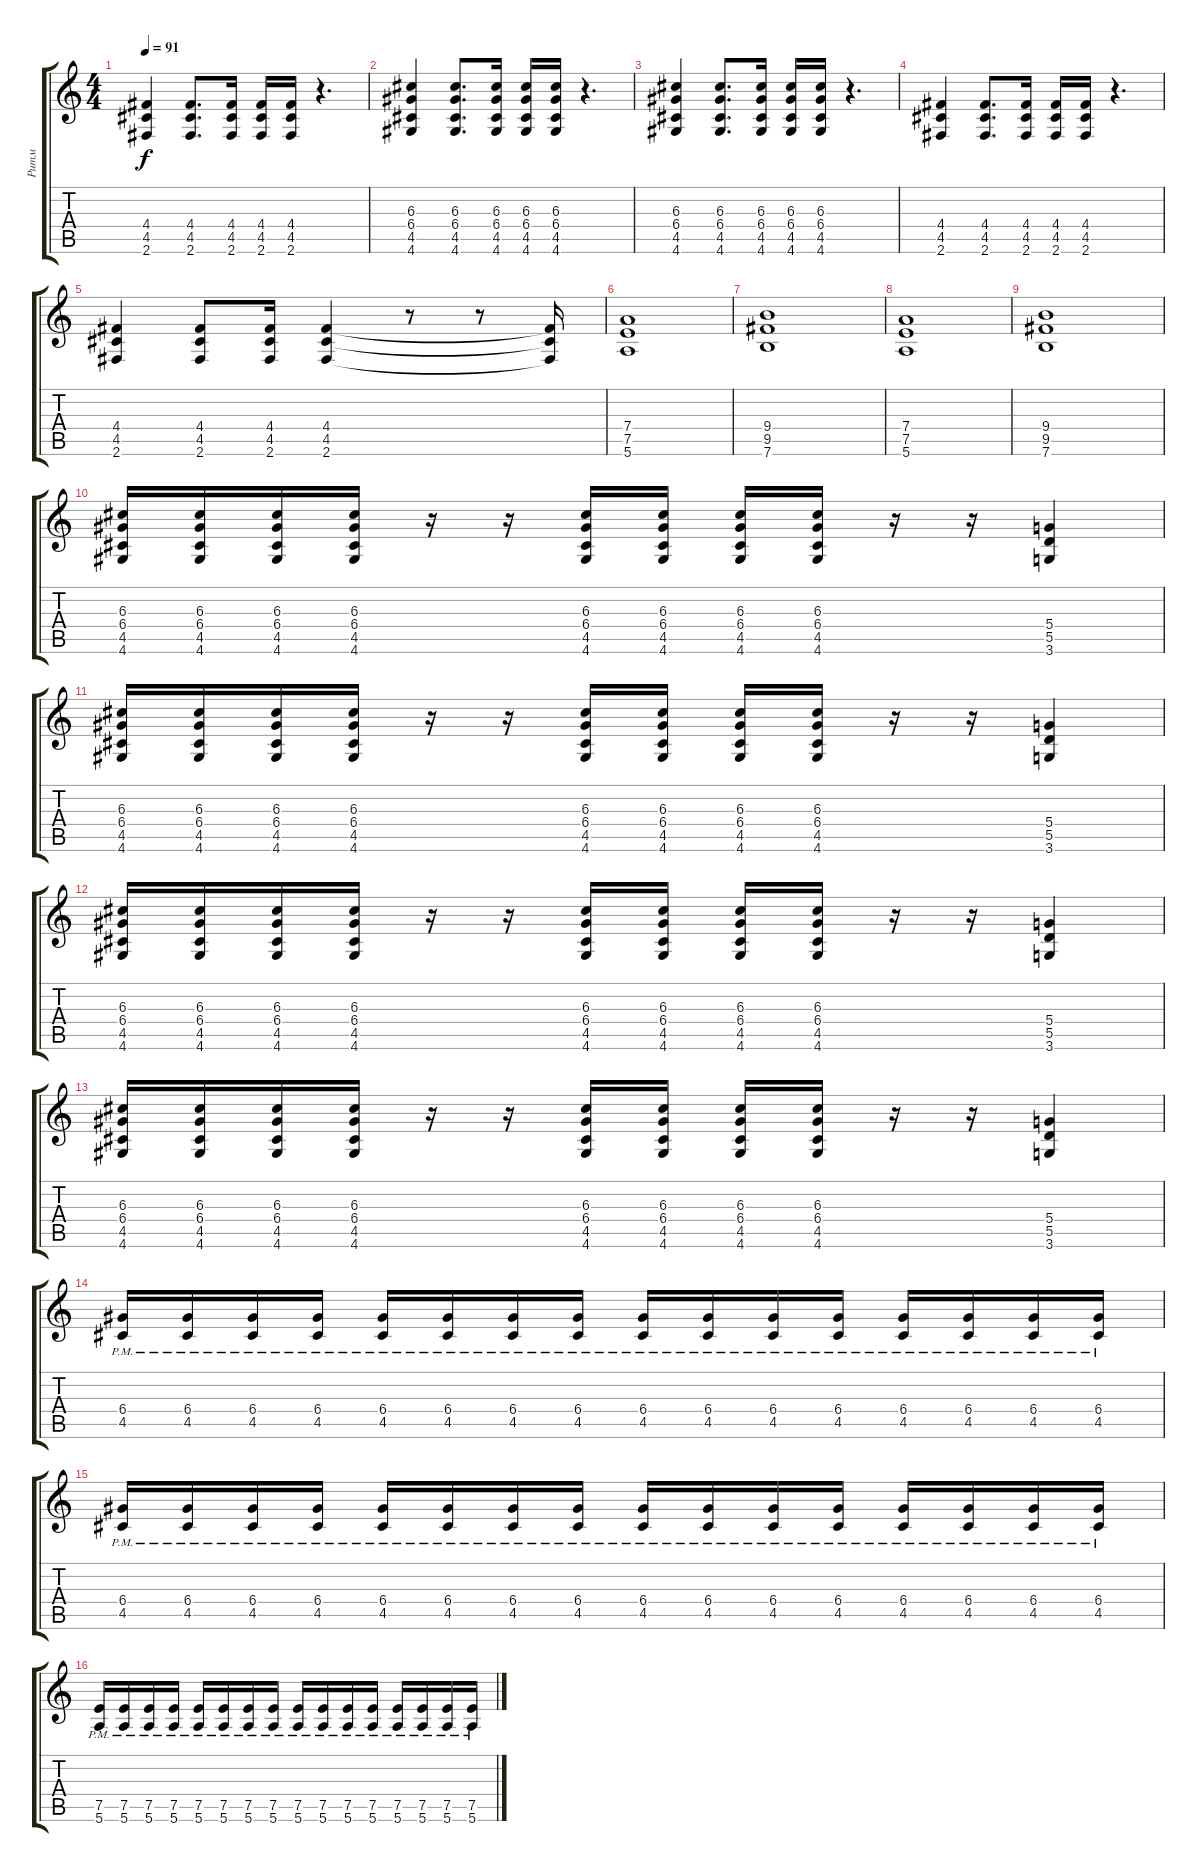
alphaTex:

\track ("Ритм" "Ритм") {instrument acousticguitarsteel}
\staff {score tabs}
\tuning (E4 B3 G3 D3 A2 E2) {hide}
\ts (4 4)
\tempo 91
\clef g2
\ks c
(4.4 4.5 2.6).4{dy f} (4.4 4.5 2.6).8{d} (4.4 4.5 2.6).16 (4.4 4.5 2.6).16 (4.4 4.5 2.6).16 r.4{d} |
(6.3 6.4 4.5 4.6).4 (6.3 6.4 4.5 4.6).8{d} (6.3 6.4 4.5 4.6).16 (6.3 6.4 4.5 4.6).16 (6.3 6.4 4.5 4.6).16 r.4{d} |
(6.3 6.4 4.5 4.6).4 (6.3 6.4 4.5 4.6).8{d} (6.3 6.4 4.5 4.6).16 (6.3 6.4 4.5 4.6).16 (6.3 6.4 4.5 4.6).16 r.4{d} |
(4.4 4.5 2.6).4 (4.4 4.5 2.6).8{d} (4.4 4.5 2.6).16 (4.4 4.5 2.6).16 (4.4 4.5 2.6).16 r.4{d} |
(4.4 4.5 2.6).4 (4.4 4.5 2.6).8 (4.4 4.5 2.6).16 (4.4 4.5 2.6).4 r.8 r.8 (4.4{t} 4.5{t} 2.6{t}).16 |
(7.4 7.5 5.6).1 |
(9.4 9.5 7.6).1 |
(7.4 7.5 5.6).1 |
(9.4 9.5 7.6).1 |
(6.3 6.4 4.5 4.6).16 (6.3 6.4 4.5 4.6).16 (6.3 6.4 4.5 4.6).16 (6.3 6.4 4.5 4.6).16 r.16 r.16 (6.3 6.4 4.5 4.6).16 (6.3 6.4 4.5 4.6).16 (6.3 6.4 4.5 4.6).16 (6.3 6.4 4.5 4.6).16 r.16 r.16 (5.4 5.5 3.6).4 |
(6.3 6.4 4.5 4.6).16 (6.3 6.4 4.5 4.6).16 (6.3 6.4 4.5 4.6).16 (6.3 6.4 4.5 4.6).16 r.16 r.16 (6.3 6.4 4.5 4.6).16 (6.3 6.4 4.5 4.6).16 (6.3 6.4 4.5 4.6).16 (6.3 6.4 4.5 4.6).16 r.16 r.16 (5.4 5.5 3.6).4 |
(6.3 6.4 4.5 4.6).16 (6.3 6.4 4.5 4.6).16 (6.3 6.4 4.5 4.6).16 (6.3 6.4 4.5 4.6).16 r.16 r.16 (6.3 6.4 4.5 4.6).16 (6.3 6.4 4.5 4.6).16 (6.3 6.4 4.5 4.6).16 (6.3 6.4 4.5 4.6).16 r.16 r.16 (5.4 5.5 3.6).4 |
(6.3 6.4 4.5 4.6).16 (6.3 6.4 4.5 4.6).16 (6.3 6.4 4.5 4.6).16 (6.3 6.4 4.5 4.6).16 r.16 r.16 (6.3 6.4 4.5 4.6).16 (6.3 6.4 4.5 4.6).16 (6.3 6.4 4.5 4.6).16 (6.3 6.4 4.5 4.6).16 r.16 r.16 (5.4 5.5 3.6).4 |
(6.4{pm} 4.5{pm}).16 (6.4{pm} 4.5{pm}).16 (6.4{pm} 4.5{pm}).16 (6.4{pm} 4.5{pm}).16 (6.4{pm} 4.5{pm}).16 (6.4{pm} 4.5{pm}).16 (6.4{pm} 4.5{pm}).16 (6.4{pm} 4.5{pm}).16 (6.4{pm} 4.5{pm}).16 (6.4{pm} 4.5{pm}).16 (6.4{pm} 4.5{pm}).16 (6.4{pm} 4.5{pm}).16 (6.4{pm} 4.5{pm}).16 (6.4{pm} 4.5{pm}).16 (6.4{pm} 4.5{pm}).16 (6.4{pm} 4.5{pm}).16 |
(6.4{pm} 4.5{pm}).16 (6.4{pm} 4.5{pm}).16 (6.4{pm} 4.5{pm}).16 (6.4{pm} 4.5{pm}).16 (6.4{pm} 4.5{pm}).16 (6.4{pm} 4.5{pm}).16 (6.4{pm} 4.5{pm}).16 (6.4{pm} 4.5{pm}).16 (6.4{pm} 4.5{pm}).16 (6.4{pm} 4.5{pm}).16 (6.4{pm} 4.5{pm}).16 (6.4{pm} 4.5{pm}).16 (6.4{pm} 4.5{pm}).16 (6.4{pm} 4.5{pm}).16 (6.4{pm} 4.5{pm}).16 (6.4{pm} 4.5{pm}).16 |
(7.5{pm} 5.6{pm}).16 (7.5{pm} 5.6{pm}).16 (7.5{pm} 5.6{pm}).16 (7.5{pm} 5.6{pm}).16 (7.5{pm} 5.6{pm}).16 (7.5{pm} 5.6{pm}).16 (7.5{pm} 5.6{pm}).16 (7.5{pm} 5.6{pm}).16 (7.5{pm} 5.6{pm}).16 (7.5{pm} 5.6{pm}).16 (7.5{pm} 5.6{pm}).16 (7.5{pm} 5.6{pm}).16 (7.5{pm} 5.6{pm}).16 (7.5{pm} 5.6{pm}).16 (7.5{pm} 5.6{pm}).16 (7.5{pm} 5.6{pm}).16
